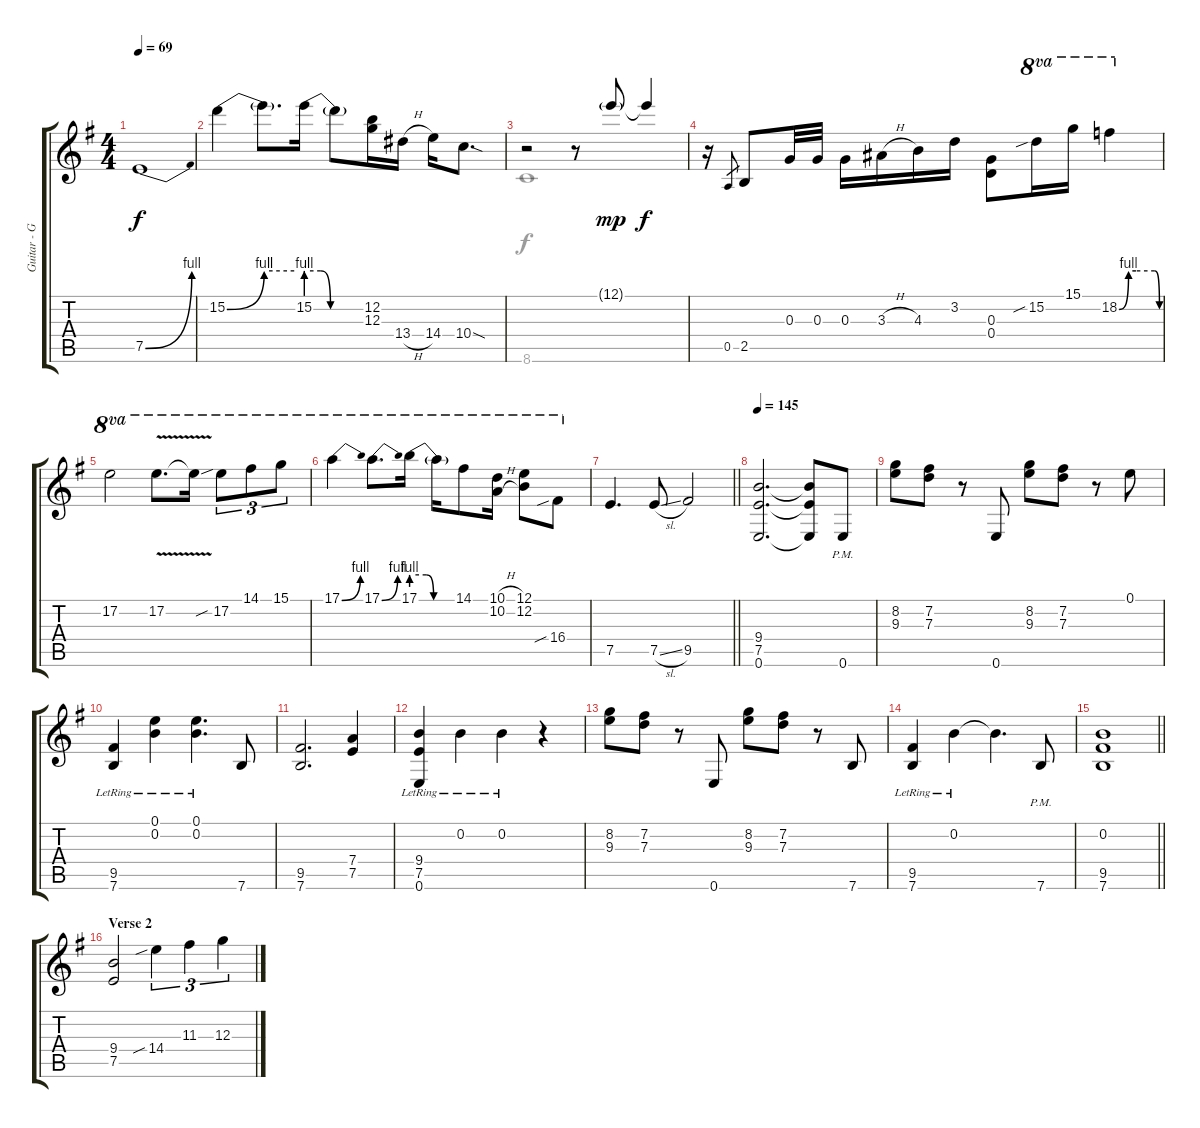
\track ("Guitar - Glenn Tipton" "Guitar - G") {instrument distortionguitar}
\staff {score tabs}
\tuning (E4 B3 G3 D3 A2 E2) {hide}
\voice
\ts (4 4)
\tempo 69
\clef g2
\ks g
7.5{be (bend 0 0 60 4)}.1{dy f} |
15.2{be (bend 0 0 60 4)}.4 15.2{be (hold 0 4 60 4) t}.8{d} 15.2{be (custom 0 4 15 4 25 0 60 0)}.16 15.2{t}.8 (12.2 12.3).16 13.4{h}.16 14.4.16 10.4{sod}.8{d} |
r.2 r.8 12.1{g}.8{dy mp} 12.1{t}.4{dy f} |
r.16 0.5.8{gr} 2.5.8 0.3.32 0.3.32 0.3.16 3.3{h}.16 4.3.16 3.2.16 (0.3 0.4).8 15.2{sib}.16{ot 8va} 15.1.16{ot 8va} 18.2{be (custom 0 0 14 4 25 4 53 4 60 0)}.4{ot 8va} |
17.2.2{ot 8va} 17.2{v}.8{d ot 8va} 17.2{sou t}.16{ot 8va} 17.2.8{tu (3 2) ot 8va} 14.1.8{tu (3 2) ot 8va} 15.1.8{tu (3 2) ot 8va} |
17.1{be (bend 0 0 60 4)}.4{ot 8va} 17.1{be (bend 0 0 60 4)}.8{d ot 8va} 17.1{be (custom 0 4 20 4 30 0 60 0)}.16{ot 8va} 17.1{t}.16{ot 8va} 14.1.8{ot 8va} (10.1{h} 10.2{h}).16{ot 8va} (12.1 12.2).8{ot 8va} 16.4{sib}.8{ot 8va} |
\barLineRight lightlight
7.5.4{d} 7.5{sl}.8 9.5.2 |
\tempo 145
(9.4 7.5 0.6).2{d} (9.4{t} 7.5{t} 0.6{t}).8 0.6{pm}.8 |
(8.2 9.3).8 (7.2 7.3).8 r.8 0.6.8 (8.2 9.3).8 (7.2 7.3).8 r.8 0.1.8 |
(9.5{lr} 7.6{lr}).4 (0.1{lr} 0.2{lr}).4 (0.1{lr} 0.2{lr}).4{d} 7.6.8 |
(9.5 7.6).2{d} (7.4 7.5).4 |
(9.4{lr} 7.5{lr} 0.6{lr}).4 0.2{lr}.4 0.2{lr}.4 r.4 |
(8.2 9.3).8 (7.2 7.3).8 r.8 0.6.8 (8.2 9.3).8 (7.2 7.3).8 r.8 7.6.8 |
(9.5{lr} 7.6{lr}).4 0.2{lr}.4 0.2{t}.4{d} 7.6{pm}.8 |
\barLineRight lightlight
(0.2 9.5 7.6).1 |
\section ("" "Verse 2")
(9.4 7.5).2 14.4{sib}.4{tu (3 2)} 11.3.4{tu (3 2)} 12.3.4{tu (3 2)}
\voice
\clef g2
\ottava regular
\simile none
\ks g
|
|
8.6.1 |
|
|
|
\barLineRight lightlight
|
|
|
|
|
|
|
|
\barLineRight lightlight
|
